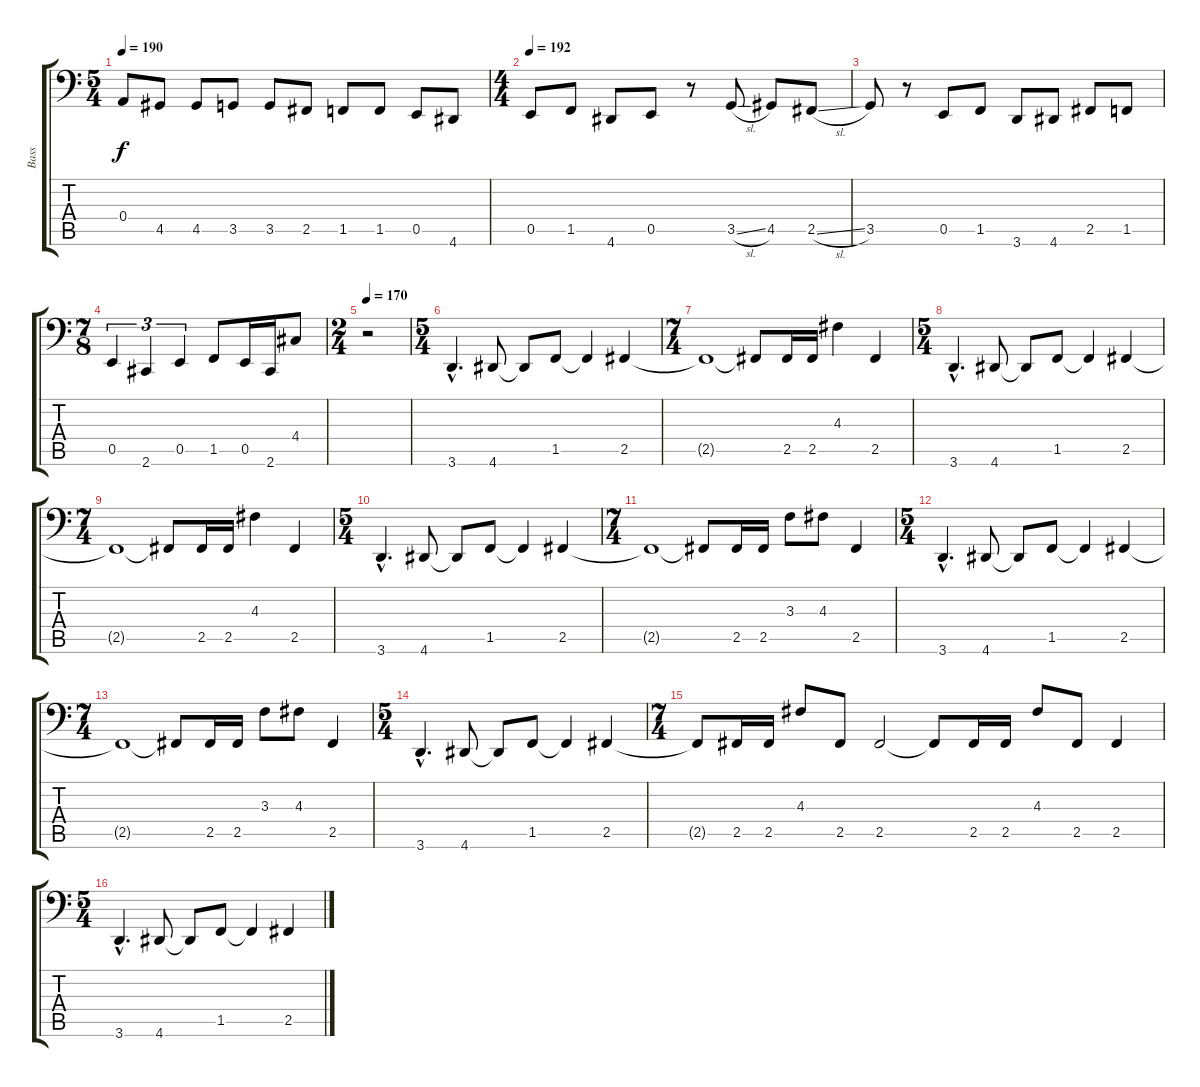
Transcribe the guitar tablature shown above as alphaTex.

\track ("Bass" "Bass") {instrument electricbassfinger}
\staff {score tabs}
\tuning (C3 G2 D2 A1 E1 B0) {hide}
\ts (5 4)
\tempo 190
\clef f4
\ks c
0.4.8{dy f} 4.5.8 4.5.8 3.5.8 3.5.8 2.5.8 1.5.8 1.5.8 0.5.8 4.6.8 |
\ts (4 4)
\tempo 192
0.5.8 1.5.8 4.6.8 0.5.8 r.8 3.5{sl}.8 4.5.8 2.5{sl}.8 |
3.5.8 r.8 0.5.8 1.5.8 3.6.8 4.6.8 2.5.8 1.5.8 |
\ts (7 8)
0.5.4{tu (3 2)} 2.6.4{tu (3 2)} 0.5.4{tu (3 2)} 1.5.8 0.5.16 2.6.16 4.4.8 |
\ts (2 4)
\tempo 170
r.2 |
\ts (5 4)
3.6{hac}.4{d} 4.6.8 4.6{t}.8 1.5.8 1.5{t}.4 2.5.4 |
\ts (7 4)
2.5{t}.1 2.5{t}.8 2.5.16 2.5.16 4.3.4 2.5.4 |
\ts (5 4)
3.6{hac}.4{d} 4.6.8 4.6{t}.8 1.5.8 1.5{t}.4 2.5.4 |
\ts (7 4)
2.5{t}.1 2.5{t}.8 2.5.16 2.5.16 4.3.4 2.5.4 |
\ts (5 4)
3.6{hac}.4{d} 4.6.8 4.6{t}.8 1.5.8 1.5{t}.4 2.5.4 |
\ts (7 4)
2.5{t}.1 2.5{t}.8 2.5.16 2.5.16 3.3.8 4.3.8 2.5.4 |
\ts (5 4)
3.6{hac}.4{d} 4.6.8 4.6{t}.8 1.5.8 1.5{t}.4 2.5.4 |
\ts (7 4)
2.5{t}.1 2.5{t}.8 2.5.16 2.5.16 3.3.8 4.3.8 2.5.4 |
\ts (5 4)
3.6{hac}.4{d} 4.6.8 4.6{t}.8 1.5.8 1.5{t}.4 2.5.4 |
\ts (7 4)
2.5{t}.8 2.5.16 2.5.16 4.3.8 2.5.8 2.5.2 2.5{t}.8 2.5.16 2.5.16 4.3.8 2.5.8 2.5.4 |
\ts (5 4)
3.6{hac}.4{d} 4.6.8 4.6{t}.8 1.5.8 1.5{t}.4 2.5.4
